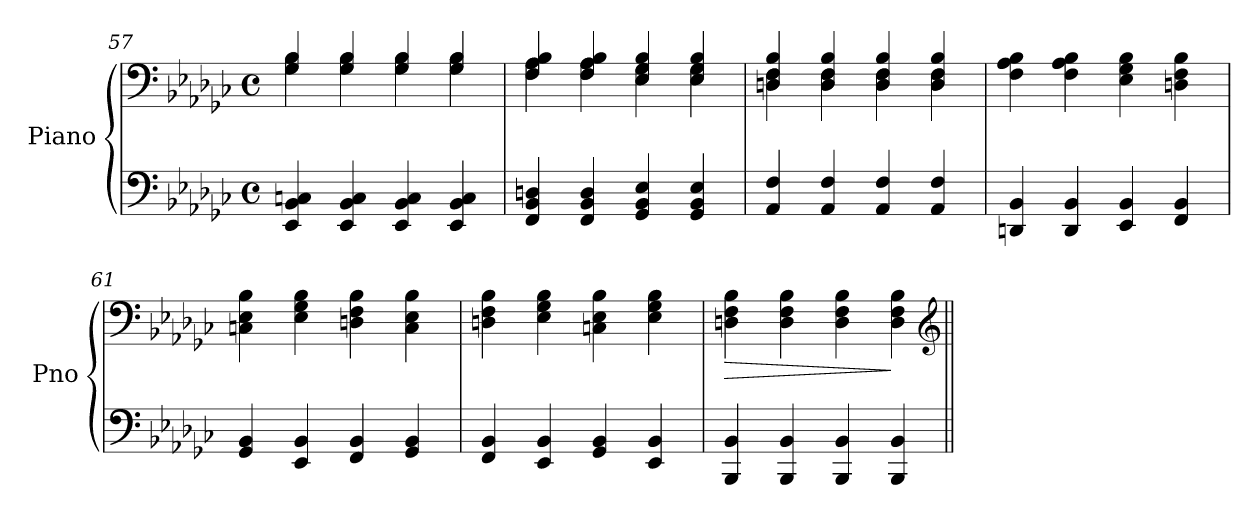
**kern	**kern	**dynam
*part1	*part1	*part1
*staff2	*staff1	*staff1/2
*I"Piano	*	*
*I'Pno	*	*
*clefF4	*clefF4	*
*k[b-e-a-d-g-c-]	*k[b-e-a-d-g-c-]	*
*G-:	*G-:	*
*M4/4	*M4/4	*
*met(c)	*met(c)	*
=57	=57	=57
*	*^	*
4EE-/ 4BB-/ 4Cn/	4G-/ 4B-/	4G-\ 4B-\	.
4EE-/ 4BB-/ 4C/	4G-/ 4B-/	4G-\ 4B-\	.
4EE-/ 4BB-/ 4C/	4G-/ 4B-/	4G-\ 4B-\	.
4EE-/ 4BB-/ 4C/	4G-/ 4B-/	4G-\ 4B-\	.
=58	=58	=58	=58
4FF/ 4BB-/ 4Dn/	4F/ 4A-/ 4B-/	4F\ 4A-\	.
4FF/ 4BB-/ 4D/	4F/ 4A-/ 4B-/	4F\ 4A-\	.
4GG-/ 4BB-/ 4E-/	4E-/ 4G-/ 4B-/	4E-\ 4G-\	.
4GG-/ 4BB-/ 4E-/	4E-/ 4G-/ 4B-/	4E-\ 4G-\	.
=59	=59	=59	=59
4AA-/ 4F/	4Dn/ 4F/ 4B-/	4D\ 4F\	.
4AA-/ 4F/	4D/ 4F/ 4B-/	4D\ 4F\	.
4AA-/ 4F/	4D/ 4F/ 4B-/	4D\ 4F\	.
4AA-/ 4F/	4D/ 4F/ 4B-/	4D\ 4F\	.
!!LO:LB:g=z
=60	=60	=60	=60
!	!LO:TX:b:t=sempre	!	!
*	*v	*v	*
4DDn/ 4BB-/	4F\ 4A-\ 4B-\	.
4DD/ 4BB-/	4F\ 4A-\ 4B-\	.
4EE-/ 4BB-/	4E-\ 4G-\ 4B-\	.
4FF/ 4BB-/	4Dn\ 4F\ 4B-\	.
=61	=61	=61
4GG-/ 4BB-/	4Cn\ 4E-\ 4B-\	.
4EE-/ 4BB-/	4E-\ 4G-\ 4B-\	.
4FF/ 4BB-/	4Dn\ 4F\ 4B-\	.
4GG-/ 4BB-/	4C\ 4E-\ 4B-\	.
=62	=62	=62
4FF/ 4BB-/	4Dn\ 4F\ 4B-\	.
4EE-/ 4BB-/	4E-\ 4G-\ 4B-\	.
4GG-/ 4BB-/	4Cn\ 4E-\ 4B-\	.
4EE-/ 4BB-/	4E-\ 4G-\ 4B-\	.
=63	=63	=63
!	!	!LO:HP:b
4BBB-/ 4BB-/	4Dn\ 4F\ 4B-\	>
4BBB-/ 4BB-/	4D\ 4F\ 4B-\	.
4BBB-/ 4BB-/	4D\ 4F\ 4B-\	.
4BBB-/ 4BB-/	4D\ 4F\ 4B-\	]
*	*clefG2	*
=||	=||	=||
*-	*-	*-
